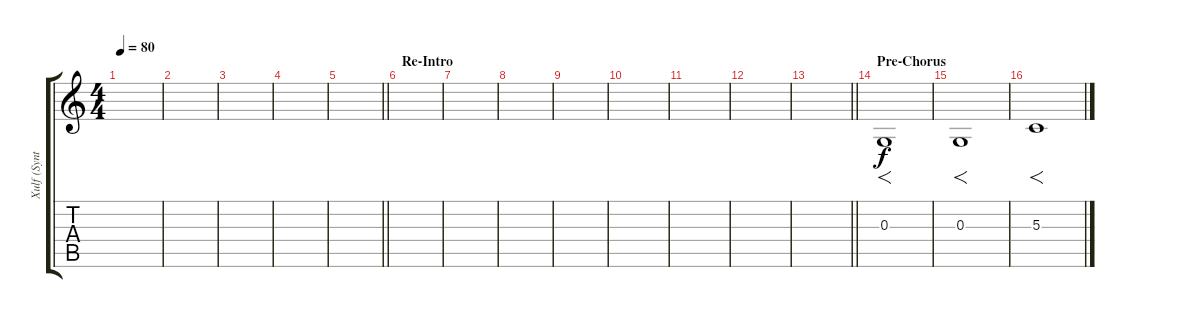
\track ("Xulf (Synth)" "Xulf (Synt") {instrument tremolostrings}
\staff {score tabs}
\tuning (D4 A3 G3 D3 A2 D2) {hide}
\ts (4 4)
\tempo 80
\clef g2
\ks c
|
|
|
|
\barLineRight lightlight
|
\section ("" "Re-Intro")
|
|
|
|
|
|
|
\barLineRight lightlight
|
\section ("" "Pre-Chorus")
0.3.1{f} |
0.3.1{f} |
5.3.1{f}
